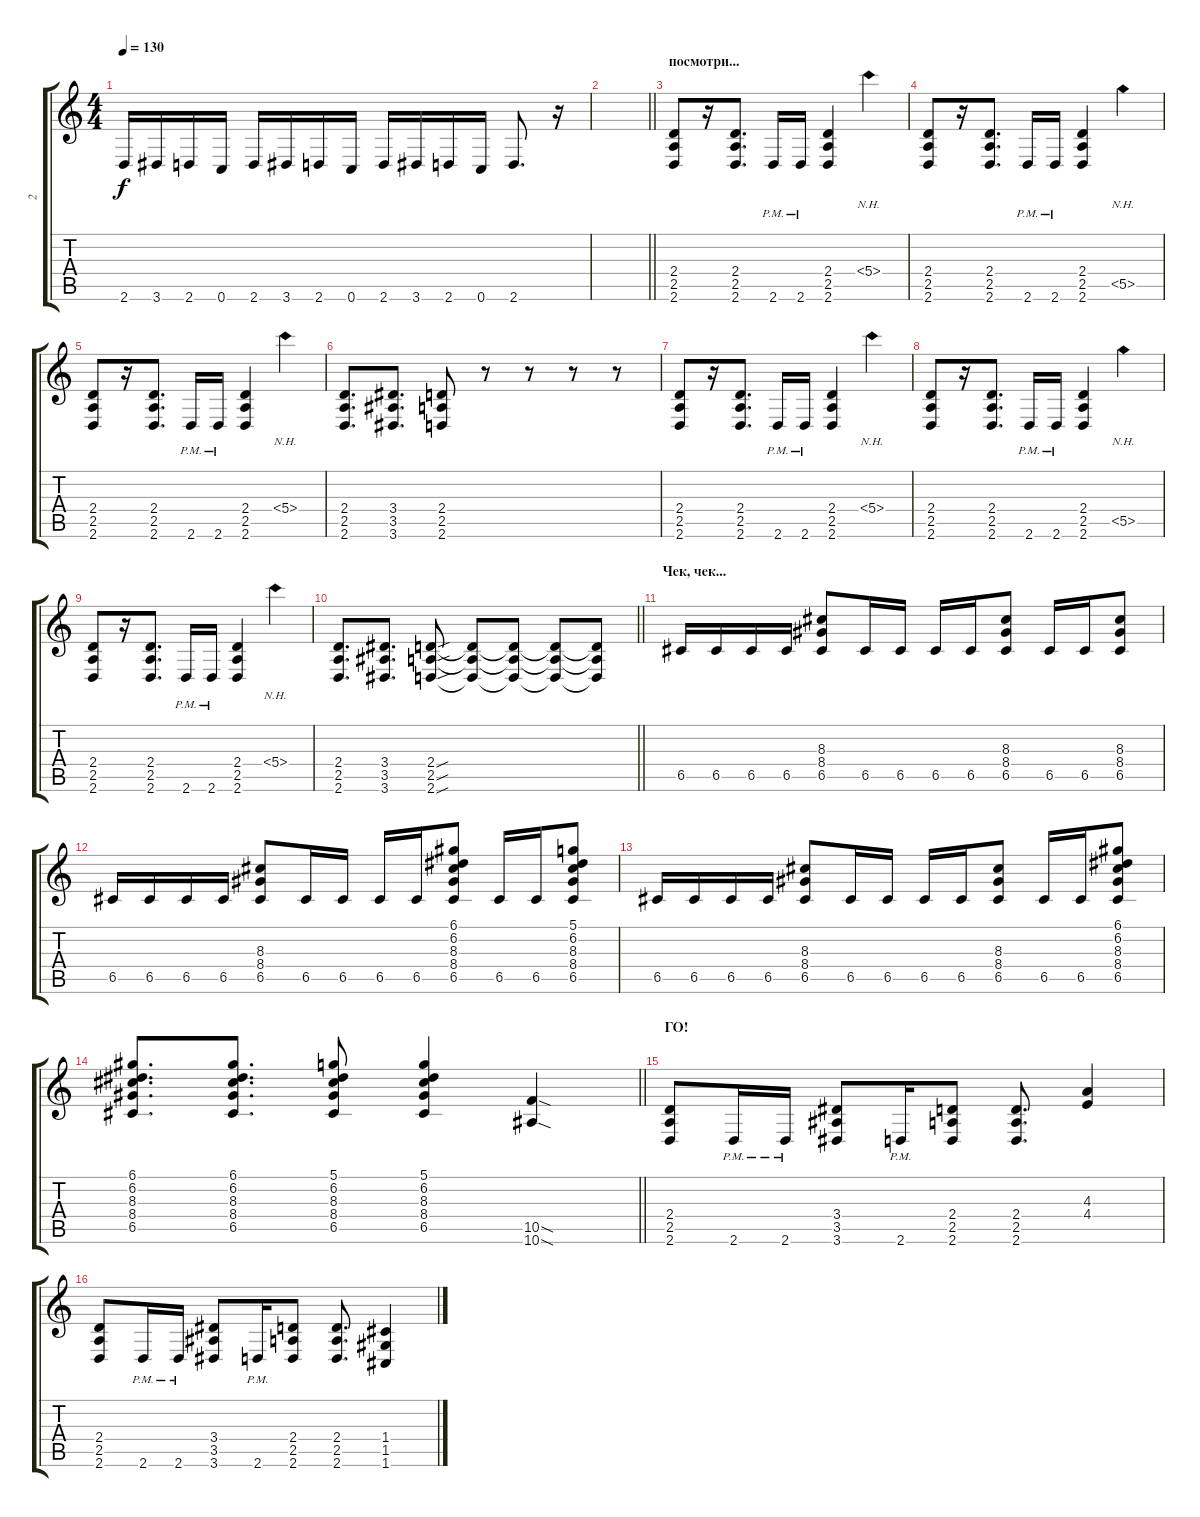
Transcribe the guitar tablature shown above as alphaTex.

\track ("2" "2") {instrument overdrivenguitar}
\staff {score tabs}
\tuning (D4 A3 F3 C3 G2 C2) {hide}
\ts (4 4)
\tempo 130
\clef g2
\ks c
2.6.16{dy f} 3.6.16 2.6.16 0.6.16 2.6.16 3.6.16 2.6.16 0.6.16 2.6.16 3.6.16 2.6.16 0.6.16 2.6.8{d} r.16 |
\barLineRight lightlight
|
\section ("" "посмотри...")
(2.4 2.5 2.6).8 r.16 (2.4 2.5 2.6).8{d} 2.6{pm}.16 2.6{pm}.16 (2.4 2.5 2.6).4 5.4{nh}.4 |
(2.4 2.5 2.6).8 r.16 (2.4 2.5 2.6).8{d} 2.6{pm}.16 2.6{pm}.16 (2.4 2.5 2.6).4 5.5{nh}.4 |
(2.4 2.5 2.6).8 r.16 (2.4 2.5 2.6).8{d} 2.6{pm}.16 2.6{pm}.16 (2.4 2.5 2.6).4 5.4{nh}.4 |
(2.4 2.5 2.6).8{d} (3.4 3.5 3.6).8{d} (2.4 2.5 2.6).8 r.8 r.8 r.8 r.8 |
(2.4 2.5 2.6).8 r.16 (2.4 2.5 2.6).8{d} 2.6{pm}.16 2.6{pm}.16 (2.4 2.5 2.6).4 5.4{nh}.4 |
(2.4 2.5 2.6).8 r.16 (2.4 2.5 2.6).8{d} 2.6{pm}.16 2.6{pm}.16 (2.4 2.5 2.6).4 5.5{nh}.4 |
(2.4 2.5 2.6).8 r.16 (2.4 2.5 2.6).8{d} 2.6{pm}.16 2.6{pm}.16 (2.4 2.5 2.6).4 5.4{nh}.4 |
\barLineRight lightlight
(2.4 2.5 2.6).8{d} (3.4 3.5 3.6).8{d} (2.4{sou} 2.5{sou} 2.6{sou}).8 (2.4{t} 2.5{t} 2.6{t}).8 (2.4{t} 2.5{t} 2.6{t}).8 (2.4{t} 2.5{t} 2.6{t}).8 (2.4{t} 2.5{t} 2.6{t}).8 |
\section ("" "Чек, чек...")
6.5.16 6.5.16 6.5.16 6.5.16 (8.3 8.4 6.5).8 6.5.16 6.5.16 6.5.16 6.5.16 (8.3 8.4 6.5).8 6.5.16 6.5.16 (8.3 8.4 6.5).8 |
6.5.16 6.5.16 6.5.16 6.5.16 (8.3 8.4 6.5).8 6.5.16 6.5.16 6.5.16 6.5.16 (6.1 6.2 8.3 8.4 6.5).8 6.5.16 6.5.16 (5.1 6.2 8.3 8.4 6.5).8 |
6.5.16 6.5.16 6.5.16 6.5.16 (8.3 8.4 6.5).8 6.5.16 6.5.16 6.5.16 6.5.16 (8.3 8.4 6.5).8 6.5.16 6.5.16 (6.1 6.2 8.3 8.4 6.5).8 |
\barLineRight lightlight
(6.1 6.2 8.3 8.4 6.5).8{d} (6.1 6.2 8.3 8.4 6.5).8{d} (5.1 6.2 8.3 8.4 6.5).8 (5.1 6.2 8.3 8.4 6.5).4 (10.5{sod} 10.6{sod}).4 |
\section ("" "ГО!")
(2.4 2.5 2.6).8 2.6{pm}.16 2.6{pm}.16 (3.4 3.5 3.6).8 2.6{pm}.16 (2.4 2.5 2.6).8 (2.4 2.5 2.6).8{d} (4.3 4.4).4 |
(2.4 2.5 2.6).8 2.6{pm}.16 2.6{pm}.16 (3.4 3.5 3.6).8 2.6{pm}.16 (2.4 2.5 2.6).8 (2.4 2.5 2.6).8{d} (1.4 1.5 1.6).4
